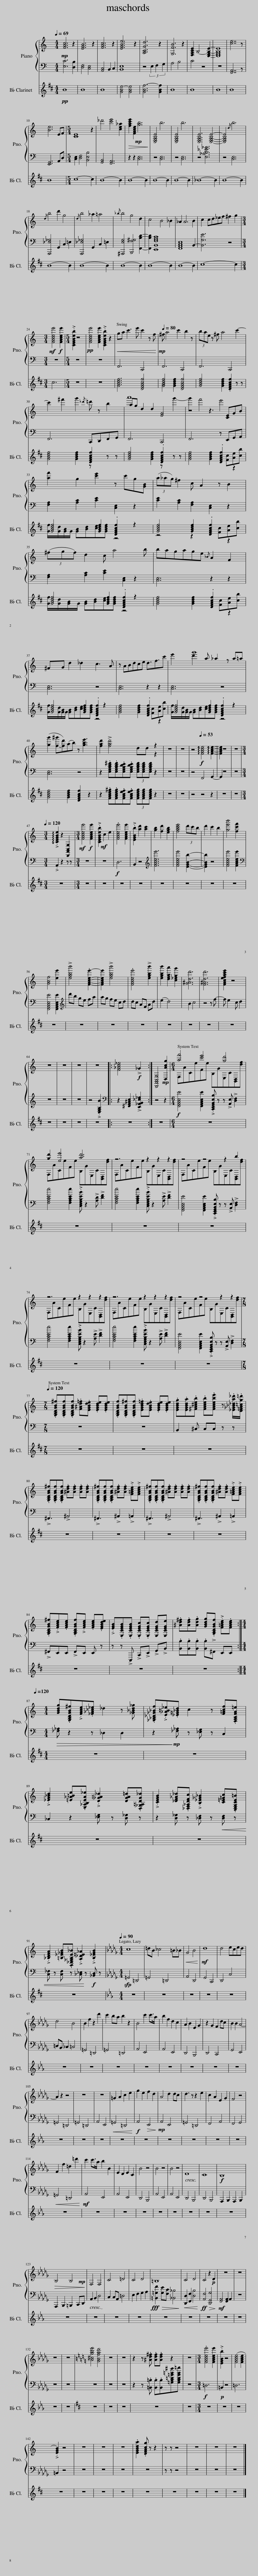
X:1
%%score { ( 1 3 ) | 2 } ( 4 5 )
L:1/8
Q:1/4=69
M:4/4
I:linebreak $
K:C
V:1 treble
V:3 treble
V:2 bass
V:4 treble transpose=-2
V:5 treble transpose="-2 "
V:1
!mp! [FAc]6 z2 | [EGB]6 z2 | [FAc]6 z2 | [EGBe]6 z2 | [A,CGd]6 z2 | %5
 [G,FB]6 z2 | [F,A,CE]2 B,4- [E,G,B,E]2- | [E,G,B,E]8 | [ce]7 z |$ [Be]6 EF | %10
[M:5/4] [CE]8 z2 | _d'4 [c'e']4 [ce_a]2 |!>(! [fac'e']2 [FAce]2!mp! [gb]6!>)! | [E,G,B,E]4 b6 | [E,G,B,E]4 b6 | %15
 [E,G,B,E]6 [E,G,B,E]4- | [E,G,B,E]4{/d} b6 |${/d} b4 d'2 g4 |{/d} b4 _a2 =a4 |{/_b} b4 g4 d2 | %20
 c4 B4 _B2 | _A2 A6 B2 | c2 cd_ef ^f2 g2 |$[M:3/4]!mf! [FAcee']4!f! [FAcee']2 |[M:5/4] .[CEGBeb]2 z8 | %25
!pp! [FAcee']4 [FAcee']2 .[CEGBeb]2 z2 |!<(! ga c'3 e' c'2 z f!<)! |[Q:1/4=80]!mp! ^f a4 c'2 b2 z | (3bae z ^f a4 c'2- |$ c'2 ^f'2 g'2{/_d'} =d' z b2 | %30
 ag d2 d2 [EG]4 | z4 z3 [CE]GB |$ [af']2 g2 [c'e']2 z c'g[GB] | (3(a_ag) ^f2 c A2 z B2 |$ (3(^fgf) d2 c a4 b | %35
 bagage{/_B} A2 F2 |$ ^FG d2 _d2 c3 A | z ABdce d3/2f3/2c' | e'2 d'2 a _a2 z a=a |$ ([gg']2 [f-^g'][fd'])(ab) z [gbe']3 | %40
 [fad']2 !>![fad']4 dd z2 | z10 | z10 | z4[Q:1/4=53]!f! !arpeggio![FAce]4 !arpeggio![FAce]2- | [FAce]2 z8 | %45
 z10 |$[M:3/4][Q:1/4=120] !arpeggio!.[CEGBe]2 z2 [D,,A,,C,G,]2 |[M:3/4]!mf! [FAcee']4!f! [FAcee']2 | .[CEGBeb]2!mf! c2 e2 | .[FAcee']4 [FAcee']2 | %50
 .[EGBb]2 [ad']2 [ac']2 | [gb]2 [fd']2 [egb]2 | [fac'e']4 (3d'c'b | d'2 c'2 b2 | [ge'b']4 [fc'f']2 |$ %55
 [GBf]4 [ee']2 | !>![egbb']4 .[FAcee']2- | [FAcee']2 !>![egbb']4 | .[FAcee']4 !>![egbb']2 | [egbb']2 [dfaa']2 [c_egg']2 | %60
 [G^Add']6 | [F^Add']6 | [FAcefac'e']2 z4 |$ z6 | z6 | %65
 z6 | z6 |: [F_Ac_e]4!f! !>!_G2 :| [D,,A,,C,G,]4!mp! [D,Acg]2 |[M:6/4] [af']4 [c'e']4 [gd']4 |$ %70
 [gd']2 [ee']4 [ad']6 | z6 z2 z2 z2 | z4 z4 z2 b2 |$ z6 z2 z2 z2 | z6 z2 z2 z2 | %75
 z4 z4 z2 z2 |$[M:7/8][Q:1/4=120] .[G,B,DGB^f].[G,B,DGBf].[G,B,DGBf] .[F^Ad=f].[EGBde] .[EGBde].[EGBde] | .[G,B,DGBf].[G,B,DGB^f].[G,B,DGBf] .[EGBd=f].[EGBde] .[EGBde].[EGBde] | .[EGBdg].[EGBda].[^FA^ceb] .[FAceb].[FAcebe'] z .[_E_G_B_da_d']/.[D=FA=cg=d']/ |$ .[G,B,DGB^f].[G,B,DGBf].[G,B,DGBf] .[^Adf].[Adf] .[Adf].[Adf] | %80
 .[G,B,DGB^f].[G,B,DGBf].[G,B,DGBf] .[^Adf].[Adf] .[F=Ace].[FAce] | .[G,B,DGB^f].[G,B,DGBf].[G,B,DGBf] .[^Adf].[Adf] .[Adf].[Adf] | .[G,B,DGB^f].[G,B,DGBf].[G,B,DGBf] .[^Adf].[Adf] .[F=Ace].[FAce] |$ .[G,B,DGB^f].[FAce].[FAce] .[G,B,DGBf].[FAce] .[FAce].[EGBde] | .[EGB].[E,CEGB].[E,CEGB] .[E,CEGc].[E,CEGc] [E,CEGd][E,CEGe] | %85
 .[^Ad^f].[Adf].[Adg] [GBdg].[G,B,DGBf] .[F=Ace].[FAce] :|$[K:C][M:4/4][Q:1/4=120] [GBdg].[G,B,DGB^f].[FAce].[_F_A_c_e] _d2 z [_G_Bd_g] | .[_G,_B,_D_G_Bf].[E_A=B_e].[_E=G_Bd] c2 z [F=Acf].[F,A,CFA=e] |$ .[_EG_Bd]2 [=E_A=Be].[E,_A,B,EA_e] .[D_G=A_d]2 [DGA=d].[D,_G,=A,DG_d] | .[CEGB]2 [_DF_A_d].[_D,F,_A,DFc] .[B,_E_G_B]2 [C=E=Gc].[C,E,G,CE=B] |$ %90
 .[_B,DFA]2 [=B,_E_GB].[B,,_E,_G,B,E_B] .[A,_D=E_A]2 .[B,_EGB]2 |[K:Db][M:4/4][Q:1/4=90] c8 | =dB _c4 =B_B |!<(! G4 B4!<)! |!mf! d8 | %95
 d4 eced |$ d4 B4 | B2 f2 z2 d'2 | c'2 ba b2 z2 | B4 c'2 c'>a | %100
 b2 f2 d2 c2 | A2 B2 E2 G2 | z2 G2 F2 dc | B2 B2 A4- |$ A2 z2 z4 | %105
 z8 | z8 | =G2 A2 c2 e2 | g2 e2 f2 d2 | A4 d2 dc | %110
 d3 z z2 e2 | c2 A2 E2 G2 | F4 z4 |$ F2 f2 =d2 =d'2 | c'2 c'>a b2 B2 | %115
 E2 D2 E2 C2 | B4 z4 | B4 z4 | B4 z4 | D8 | %120
 C8 |!f! B,8 |$!>(! B,4 B,4!>)!!mp! | F,4 F,4 | C4 =D4 | %125
 C4 D4 | =B,8 | C4 D4 | C4 z2!p! D2 | z8 | %130
 z8 |$ z8 | z8 |[K:C] [A^cgbe']4 [GBfad']4 | z8 | %135
 z8 | z2 z .[^Ad^f] .[Adf].[Adf] z2 | z8 |[M:3/4] .[FAcee']4 [FAcee']2 | .[EGBb]2 z4 | %140
 ([FAce]4 [FAce]2 |$ .[EGB]2) z4 | z6 | z6 | z6 | %145
 .[EGBda]2 .[DFAcg] z z2 | z z z4 | z6 | z6 | z6 |] %150
V:2
 [E,C]6 [D,B,]2 | [D,F,]4 [C,E,]4 | [A,,C,]4 B,,2 C,2 | [B,,E,]8 | z4 (3E,2 F,2 G,2 | %5
 A,4 B,4 | C4 z4 | z8 | [F,,A,,]7 z |$ [E,,G,,]6 A,,D, | %10
[M:5/4] [C,E,]2 [D,F,]4 [B,,E,B,]4 | [G,,B,,]4 [F,,A,,]6 | z2 z2 [C,E,]6 | z4 [C,E,]6 | z4 [C,E,]6 | %15
 z4 [E,_A,B,_E_G]6 | z4 [C,E,]6 |$ [A,,,_E,_G,]4 G,,2 C,2 =E,2 | [A,,,_E,_G,]4 G,,2 C,2 =E,2 | [^A,,,E,G,]4 [B,,,F,^G,]4 [F,,B,D]2- | %20
 [F,,B,D]2 [E,,B,,F,A,C]8 | [F,,A,,C,E,]8 B,,2- | [B,,G,E]6 z4 |$[M:3/4] z6 |[M:5/4] z10 | %25
 z10 | F,,6 C,,4 | F,,6 C,,4 | F,,6 C,,4 |$ F,,6 C,,D,,F,,G,, | %30
 F,,6 C,,4 | F,,6 z E,,G,,A,, |$ [F,A,]2 [A,C]2 [CE]2 [C,E,]2 z2 | [CE]2 [A,C]2 [F,A,]2 [C,E,]2 z2 |$ [F,A,]2 [A,C]2 [CE]2 [C,E,]2 z2 | %35
 [C,E,]6 z2 z2 |$ [C,E,]6 z4 | [C,E,]6 z2 z2 | [C,E,]6 z4 |$ [C,E,]6 z4 | %40
 z2 .[E,G,B,D^F].[E,G,B,DF].[E,G,B,DE].[E,G,B,DE] (3[E,G,B,DF][E,G,B,DF][E,G,B,DF] z2 | z10 | z10 | z4 F,,4 G,,2- | G,,2 z8 | %45
 z10 |$[M:3/4] .A,,2 z2 z z |[M:3/4] z6 | z6 |!f! D,6 | %50
 B,,2 z4 |[K:treble] [FAcee']6 | [FAcee']4 [EGBb]2- | [EGBb]2 z4 | [FAcee']4 [FAcee']2 |$ %55
[K:bass] [F,,A,,C,E,E]4 [F,,A,,C,E,E]2 |[K:treble] d'b ge fa | ag fe cd | dc AF Ad | (e2 d4) | %60
 B2 c4 | z4 z f- | f e2 c d2 |$ z6 | z6 | %65
 z6 | z4 .[E,G,B,B]2 |:[K:bass] z2 [^F,,A,,^C,E,]2 !>![E,,_A,,B,,_E,_G,]2 :| z4 z2 |[M:6/4]!f! [F,,A,,C,E,E]4 [F,,A,,C,E,E]2 .[C,,E,,G,,B,,E,B,] z z !>![A,,E,] !>![D,F,]2 |$ %70
 [F,A,CEe]4 [F,A,CEe]2 .[C,E,G,B,EB] z2 !>![A,D] !>![DF]2 | [F,A,CEe]4 [F,A,CEe]2 .[C,E,G,B,EB] z2 !>![A,E] !>![DF]2 | [F,,A,,C,E,E]4 [F,,A,,C,E,E]2 .[C,,E,,G,,B,,E,B,] z z !>![A,,E,] !>![D,F,]2 |$ [F,A,CEe]4 [F,A,CEe]2 .[C,E,G,B,EB] z2 !>![A,E] !>![DF]2 | [F,A,CEe]4 [F,A,CEe]2 .[C,E,G,B,EB] z2 !>![A,E] !>![DF]2 | %75
 [F,,A,,C,E,E]4 [F,,A,,C,E,E]2 .[C,,E,,G,,B,,E,B,] z z !>![A,,E,] !>![D,F,]2 |$[M:7/8] z7 | z7 | B,,2 ^C, C,C, z z |$ !>!^F,,3 !>!^A,,4 | %80
 !>!^F,,3 !>!^A,,2 !>!=A,,2 | !>!^F,,3 !>!^A,,4 | !>!^F,,3 !>!^A,,2 !>!=A,,2 |$ !>!^F,,E,,E,, !>!F,,E,, E,, z | z z !>!E,,, !>!C,,!>!E,, !>!G,,!>!B,, | %85
 .[B,,B,].[B,,B,].[B,,B,] .[B,,B,]!>!^F,, E,,E,, :|$[K:C][M:4/4]!>(! [_F,_A,] z2 z _D,2 D,2 | z2!>)!!mp! [_F,_A,] z [_E,G,] z C,2 |$ _C,2 z2 [_E,G,] z [D,_G,] z | z2 [D,_G,] z [_D,F,] z!<(! [D,F,] z |$ %90
 [C,_F,] z [C,F,] z [_C,_E,]!<)! z!f! [_B,,D,] z |[K:Db][M:4/4] =G,,4 =D,,4 | =G,,4 =D,,4 | A,,4 D,,4 | G,,4 C,,4 | %95
 D,,4 C,4 |$ =D,B,, _C,2 =C,4 | =G,,4 =D,,4 | =G,,4 =D,,4 | A,,4 E,,4 | %100
 A,,4 E,,4 | D,,4 B,,,4 | D,,4 C,,4 | G,,4 E,,4 |$ =G,,4 =D,,4 | %105
 =G,,4 =D,,4 | A,,4 E,,4 |!<(! =G,,4 =D,,4!<)! |!f! A,,4!>(! E,,4!>)! |!mp! A,,4 E,,4 | %110
 =G,,4 =D,,4 | F,,4 A,,4 | F,,4 G,,4 |$!<(! =G,,4 =D,,4!<)! |!mf! A,,4 E,,4 | %115
 A,,4 E,,4 | D,,4 B,,,4 | A,,4 E,,4 | A,,4 E,,4 | D,,4 B,,,4 | %120
 D,,4 B,,,4 | A,,,2 B,,,2 A,,,2 B,,,2 |$ A,,,2 B,,,2 =B,,,2 C,,D,, | A,,2 B,,2 D,4 | C,2 C,A,, =D,4 | %125
 E,2 F,2 G,2 A,2 |!fff!!>(! [=B,,=G,F]2 [G,E][F,C] [_B,,_B,]4!>)! |!<(! [D,,D,]2 [F,,F,]2 [D,B,]4!<)! |!ff!!>(! [A,,F,]4 [D,,G,,G,]4!>)! |!mf! [F,,A,,]4 [F,,A,,]2 A,,2 | %130
 z8 |$ z8 | z8 |[K:C] z8 | z8 | %135
 z8 | z2 z .[=B,,=B,] .[B,,B,].[B,,B,][=G,B,=D=G=B^f][G,B,DGB=g] | z8 |[M:3/4]!f! =D,6 |!p! =B,,2 z4 | %140
 =D,6 |$ =B,,2 z4 | z6 | z6 | z6 | %145
 z6 | z z z4 | z6 | z6 | z6 |] %150
V:3
 x8 | x8 | x8 | x8 | x8 | %5
 x8 | x8 | x8 | x8 |$ x8 | %10
[M:5/4] x10 | x10 | x10 | x10 | x10 | %15
 x10 | x10 |$ x10 | x10 | x10 | %20
 x10 | x10 | x10 |$[M:3/4] x6 |[M:5/4] x10 | %25
 x10 | x10 | x10 | x10 |$ x10 | %30
 a'8 g'2- | g'2 f'4 e'4 |$ x10 | x10 |$ x10 | %35
 x10 |$ x10 | x10 | x2 g'8 |$ x10 | %40
 x8 z2 | x10 | x10 | x10 | x10 | %45
 x10 |$[M:3/4] x6 |[M:3/4] x6 | x6 | x6 | %50
 x6 | x6 | x6 | x6 | x6 |$ %55
 x6 | x6 | x6 | x6 | x6 | %60
 x6 | x6 | x6 |$ x6 | x6 | %65
 x6 | x6 |: x6 :| x6 |[M:6/4] F,ACeFe B,GE,C[B,,D,][df] |$ %70
 F,ACeFe B,GE,C[B,,D,][df] | F,ACeFe B,GE,C[B,,D,][df] | F,ACeFe B,GE,C[B,,D,][df] |$ F,ACeFe B,GE,C[B,,D,][df] | F,ACeFe B,GE,C[B,,D,][df] | %75
 F,ACeFe B,GE,C[B,,D,][df] |$[M:7/8] x7 | x7 | x7 |$ x7 | %80
 x7 | x7 | x7 |$ x7 | x7 | %85
 x7 :|$[K:C][M:4/4] x8 | x8 |$ x8 | x8 |$ %90
 x8 |[K:Db][M:4/4] x8 | x8 | x8 | x8 | %95
 x8 |$ x8 | x8 | x8 | x8 | %100
 x8 | x8 | x8 | x8 |$ x8 | %105
 x8 | x8 | x8 | x8 | x8 | %110
 x8 | x8 | x8 |$ x8 | x8 | %115
 x8 | x8 | x8 | x8 | x8 | %120
 x8 | x8 |$ x8 | x8 | x8 | %125
 x8 | x8 | x8 | x8 | x8 | %130
 x8 |$ x8 | x8 |[K:C] x8 | x8 | %135
 x8 | x8 | x8 |[M:3/4] x6 | x6 | %140
 x6 |$ x6 | x6 | x6 | x6 | %145
 x6 | x6 | x6 | x6 | x6 |] %150
V:4
[K:D]!pp! B8 | B8 | B8 | [GBe-]4 [GBe]4 | [GBf-]6 [GBf]2 | %5
 B8 | B8 | B8 | B8 |$ B8 | %10
[M:5/4] c8- c2 | B8- B2 | B8- B2 | B8- B2 | B8- B2 | %15
 _B8- B2 | B8- B2 |$ B8- B2 | B8- B2 | B8- B2 | %20
 B8- B2 | B8- B2 | c8- c2 |$[M:3/4] c6 |[M:5/4] z10 | %25
 z10 | [GBdf]6 [DFAcf]4 | [GBdf]4 [GBdf]2 [DFAcf]4 | [GBdf]4 [GBdf]2 .[DFAcf]2 z z |$ [GBdf]4 [GBdf]2 [DFAcf]2 z z | %30
 [GBdf]4 [GBdf]2 .[DFAcf]2 z z | [GBdf]4 [GBdf]2 .[DFAcf]2 z2 |$ [GBdf]4 [GBdf]2 .[DFAcf]2 z2 | [GBdf]4 [GBdf]2 .[DFAcf]2 z2 |$ [GBdf]4 [GBdf]2 .[DFAcf]2 z2 | %35
 [GBdf]4 [GBdf]2 .[DFAcf]2 z2 |$ [GBdf]4 [GBdf]2 .[DFAcf]2 z2 | [GBdf]4 [GBdf]2 .[DFAcf]2 z2 | [GBdf]4 [GBdf]2 .[DFAcf]2 z2 |$ [GBdf]4 [GBdf]2 [DFAcf]2 z2 | %40
 z2 .[FAce^g].[FAceg].[FAcef].[FAcef] (3[FAceg][FAceg][FAceg] z2 | z10 | z10 | z4 z4 z2 | z10 | %45
 z10 |$[M:3/4] z6 |[M:3/4] z6 | z6 | z6 | %50
 z6 | z6 | z6 | z6 | z6 |$ %55
 z6 | z6 | z6 | z6 | z6 | %60
 z6 | z6 | z6 |$ z6 | z6 | %65
 z6 | z6 |: z6 :| z6 |[M:6/4] z12 |$ %70
 z12 | z12 | z12 |$ z12 | z12 | %75
 z12 |$[M:7/8] z7 | z7 | z7 |$ z7 | %80
 z7 | z7 | z7 |$ z7 | z7 | %85
 z7 :|$[K:D][M:4/4] z8 | z8 |$ z8 | z8 |$ %90
 z8 |[K:Eb][M:4/4] z8 | z8 | z8 | z8 | %95
 z8 |$ z8 | z8 | z8 | z8 | %100
 z8 | z8 | z8 | z8 |$ z8 | %105
 z8 | z8 | z8 | z8 | z8 | %110
 z8 | z8 | z8 |$ z8 | z8 | %115
 z8 | z8 | z8 | z8 | z8 | %120
 z8 | z8 |$ z8 | z8 | z8 | %125
 z8 | z8 | z8 | z8 | z8 | %130
 z8 |$ z8 | z8 |[K:D] z8 | z8 | %135
 z8 | z8 | z8 |[M:3/4] z6 | z6 | %140
 z6 |$ z6 | z6 | z6 | z6 | %145
 z6 | z6 | z6 | z6 | z6 |] %150
V:5
[K:D] x8 | x8 | x8 | x8 | x8 | %5
 x8 | x8 | x8 | x8 |$ x8 | %10
[M:5/4] x10 | x10 | x10 | x10 | x10 | %15
 x10 | x10 |$ x10 | x10 | x10 | %20
 x10 | x10 | x10 |$[M:3/4] x6 |[M:5/4] x10 | %25
 x10 | x10 | [GB]4 x6 | x10 |$ x6 z x3 | %30
 x6 z x3 | x7 [Fc][Ae][cb] |$ [Gf]/[Gd]/[GB]/G/ [GB][Bd][ce][GBdf] z4 | z4 z2 x [Fc][Ae][cb] |$ [Gf]/[Gd]/[GB]/G/ [GB][Bd][ce][GBdf] z4 | %35
 x7 [Fc][Ae][cb] |$ [Gf]/[Gd]/[GB]/G/ [GB][Bd][ce][GBdf] z4 | x7 [Fc][Ae][cb] | [Gf]/[Gd]/[GB]/G/ [GB][Bd][ce][GBdf] z4 |$ x10 | %40
 x10 | x10 | x10 | x10 | x10 | %45
 x10 |$[M:3/4] x6 |[M:3/4] x6 | x6 | x6 | %50
 x6 | x6 | x6 | x6 | x6 |$ %55
 x6 | x6 | x6 | x6 | x6 | %60
 x6 | x6 | x6 |$ x6 | x6 | %65
 x6 | x6 |: x6 :| x6 |[M:6/4] x12 |$ %70
 x12 | x12 | x12 |$ x12 | x12 | %75
 x12 |$[M:7/8] x7 | x7 | x7 |$ x7 | %80
 x7 | x7 | x7 |$ x7 | x7 | %85
 x7 :|$[K:D][M:4/4] x8 | x8 |$ x8 | x8 |$ %90
 x8 |[K:Eb][M:4/4] x8 | x8 | x8 | x8 | %95
 x8 |$ x8 | x8 | x8 | x8 | %100
 x8 | x8 | x8 | x8 |$ x8 | %105
 x8 | x8 | x8 | x8 | x8 | %110
 x8 | x8 | x8 |$ x8 | x8 | %115
 x8 | x8 | x8 | x8 | x8 | %120
 x8 | x8 |$ x8 | x8 | x8 | %125
 x8 | x8 | x8 | x8 | x8 | %130
 x8 |$ x8 | x8 |[K:D] x8 | x8 | %135
 x8 | x8 | x8 |[M:3/4] x6 | x6 | %140
 x6 |$ x6 | x6 | x6 | x6 | %145
 x6 | x6 | x6 | x6 | x6 |] %150
